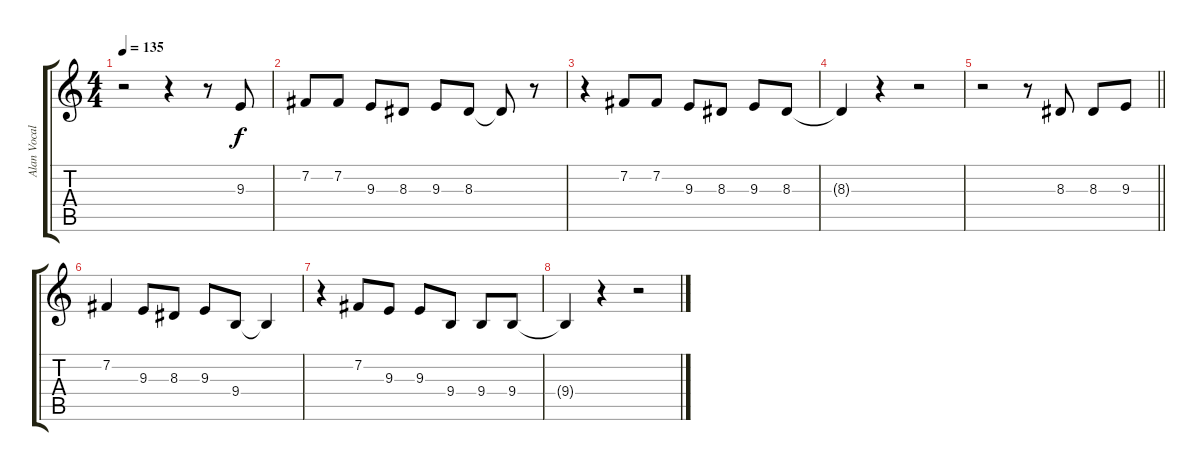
\track ("Alan Vocals" "Alan Vocal") {instrument lead2sawtooth}
\staff {score tabs}
\tuning (E4 B3 G3 D3 A2 E2) {hide}
\ts (4 4)
\tempo 135
\clef g2
\ks c
r.2{dy f} r.4 r.8 9.3.8 |
7.2.8 7.2.8 9.3.8 8.3.8 9.3.8 8.3.8 8.3{t}.8 r.8 |
r.4 7.2.8 7.2.8 9.3.8 8.3.8 9.3.8 8.3.8 |
8.3{t}.4 r.4 r.2 |
\barLineRight lightlight
r.2 r.8 8.3.8 8.3.8 9.3.8 |
7.2.4 9.3.8 8.3.8 9.3.8 9.4.8 9.4{t}.4 |
r.4 7.2.8 9.3.8 9.3.8 9.4.8 9.4.8 9.4.8 |
9.4{t}.4 r.4 r.2
